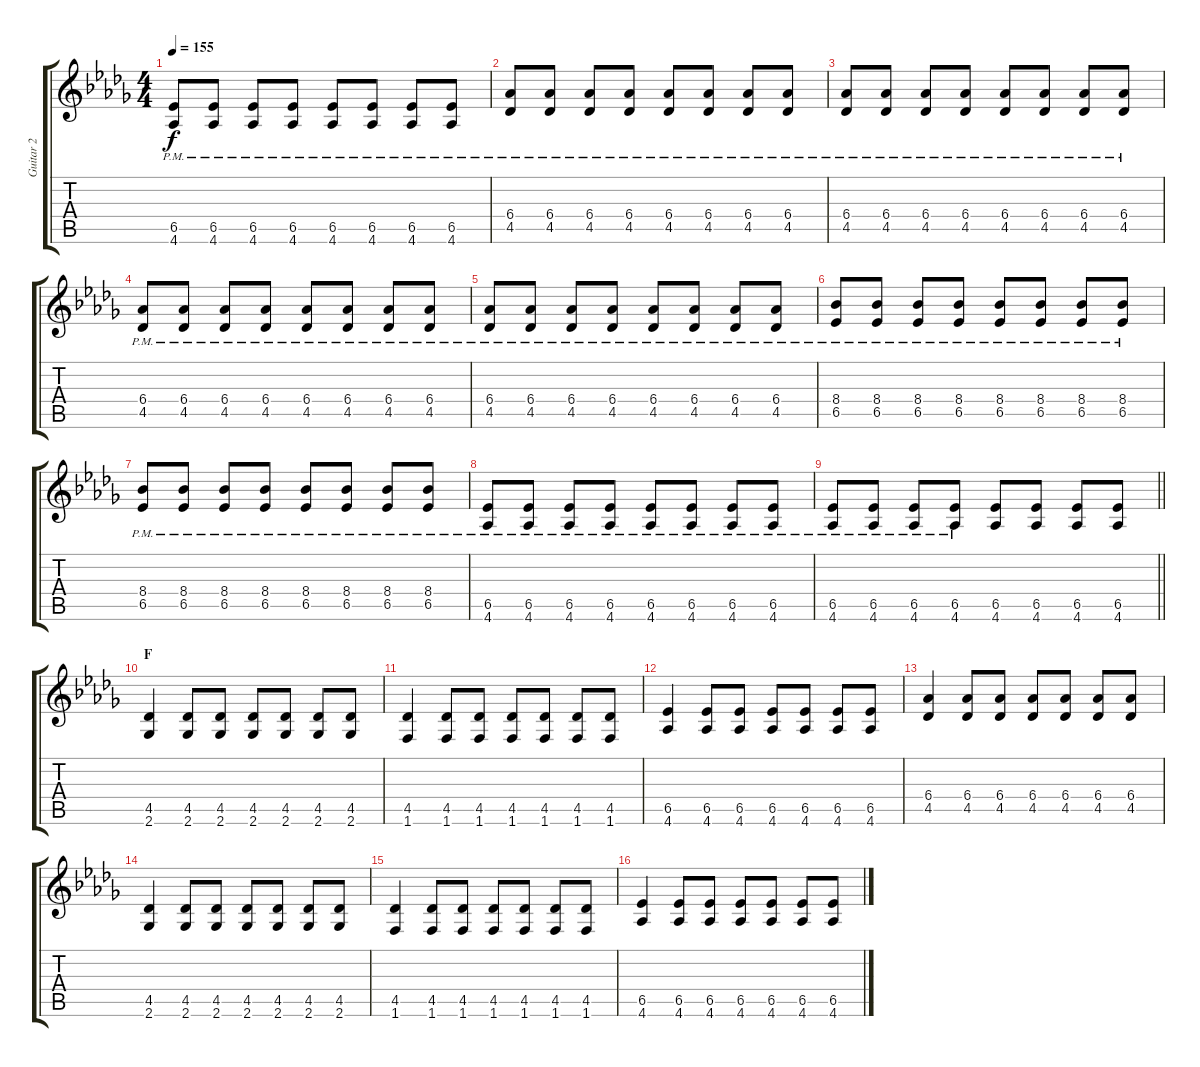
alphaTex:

\track ("Guitar 2" "Guitar 2") {instrument overdrivenguitar}
\staff {score tabs}
\tuning (E4 B3 G3 D3 A2 E2) {hide}
\ts (4 4)
\tempo 155
\clef g2
\ks db
(6.5{pm} 4.6{pm}).8{dy f} (6.5{pm} 4.6{pm}).8 (6.5{pm} 4.6{pm}).8 (6.5{pm} 4.6{pm}).8 (6.5{pm} 4.6{pm}).8 (6.5{pm} 4.6{pm}).8 (6.5{pm} 4.6{pm}).8 (6.5{pm} 4.6{pm}).8 |
(6.4{pm} 4.5{pm}).8 (6.4{pm} 4.5{pm}).8 (6.4{pm} 4.5{pm}).8 (6.4{pm} 4.5{pm}).8 (6.4{pm} 4.5{pm}).8 (6.4{pm} 4.5{pm}).8 (6.4{pm} 4.5{pm}).8 (6.4{pm} 4.5{pm}).8 |
(6.4{pm} 4.5{pm}).8 (6.4{pm} 4.5{pm}).8 (6.4{pm} 4.5{pm}).8 (6.4{pm} 4.5{pm}).8 (6.4{pm} 4.5{pm}).8 (6.4{pm} 4.5{pm}).8 (6.4{pm} 4.5{pm}).8 (6.4{pm} 4.5{pm}).8 |
(6.4{pm} 4.5{pm}).8 (6.4{pm} 4.5{pm}).8 (6.4{pm} 4.5{pm}).8 (6.4{pm} 4.5{pm}).8 (6.4{pm} 4.5{pm}).8 (6.4{pm} 4.5{pm}).8 (6.4{pm} 4.5{pm}).8 (6.4{pm} 4.5{pm}).8 |
(6.4{pm} 4.5{pm}).8 (6.4{pm} 4.5{pm}).8 (6.4{pm} 4.5{pm}).8 (6.4{pm} 4.5{pm}).8 (6.4{pm} 4.5{pm}).8 (6.4{pm} 4.5{pm}).8 (6.4{pm} 4.5{pm}).8 (6.4{pm} 4.5{pm}).8 |
(8.4{pm} 6.5{pm}).8 (8.4{pm} 6.5{pm}).8 (8.4{pm} 6.5{pm}).8 (8.4{pm} 6.5{pm}).8 (8.4{pm} 6.5{pm}).8 (8.4{pm} 6.5{pm}).8 (8.4{pm} 6.5{pm}).8 (8.4{pm} 6.5{pm}).8 |
(8.4{pm} 6.5{pm}).8 (8.4{pm} 6.5{pm}).8 (8.4{pm} 6.5{pm}).8 (8.4{pm} 6.5{pm}).8 (8.4{pm} 6.5{pm}).8 (8.4{pm} 6.5{pm}).8 (8.4{pm} 6.5{pm}).8 (8.4{pm} 6.5{pm}).8 |
(6.5{pm} 4.6{pm}).8 (6.5{pm} 4.6{pm}).8 (6.5{pm} 4.6{pm}).8 (6.5{pm} 4.6{pm}).8 (6.5{pm} 4.6{pm}).8 (6.5{pm} 4.6{pm}).8 (6.5{pm} 4.6{pm}).8 (6.5{pm} 4.6{pm}).8 |
\barLineRight lightlight
(6.5{pm} 4.6{pm}).8 (6.5{pm} 4.6{pm}).8 (6.5{pm} 4.6{pm}).8 (6.5{pm} 4.6{pm}).8 (6.5 4.6).8 (6.5 4.6).8 (6.5 4.6).8 (6.5 4.6).8 |
\section ("" "F")
(4.5 2.6).4 (4.5 2.6).8 (4.5 2.6).8 (4.5 2.6).8 (4.5 2.6).8 (4.5 2.6).8 (4.5 2.6).8 |
(4.5 1.6).4 (4.5 1.6).8 (4.5 1.6).8 (4.5 1.6).8 (4.5 1.6).8 (4.5 1.6).8 (4.5 1.6).8 |
(6.5 4.6).4 (6.5 4.6).8 (6.5 4.6).8 (6.5 4.6).8 (6.5 4.6).8 (6.5 4.6).8 (6.5 4.6).8 |
(6.4 4.5).4 (6.4 4.5).8 (6.4 4.5).8 (6.4 4.5).8 (6.4 4.5).8 (6.4 4.5).8 (6.4 4.5).8 |
(4.5 2.6).4 (4.5 2.6).8 (4.5 2.6).8 (4.5 2.6).8 (4.5 2.6).8 (4.5 2.6).8 (4.5 2.6).8 |
(4.5 1.6).4 (4.5 1.6).8 (4.5 1.6).8 (4.5 1.6).8 (4.5 1.6).8 (4.5 1.6).8 (4.5 1.6).8 |
(6.5 4.6).4 (6.5 4.6).8 (6.5 4.6).8 (6.5 4.6).8 (6.5 4.6).8 (6.5 4.6).8 (6.5 4.6).8
